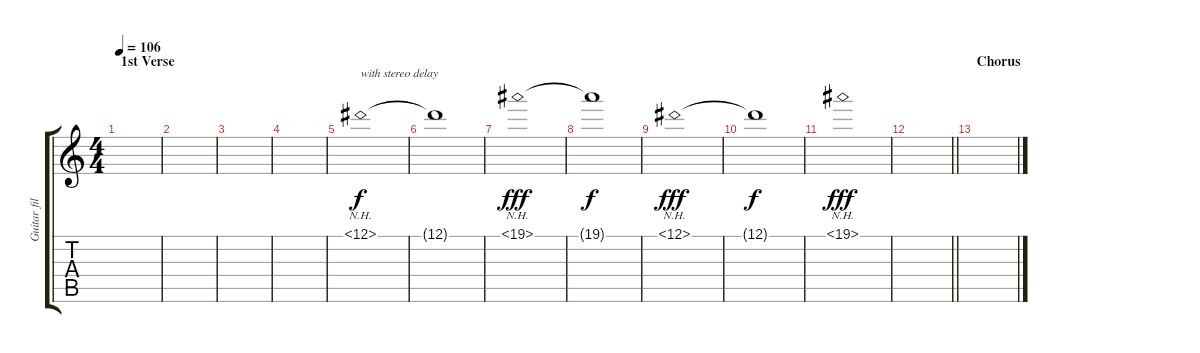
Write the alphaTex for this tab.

\track ("Guitar fills" "Guitar fil") {instrument electricguitarjazz}
\staff {score tabs}
\tuning (Eb4 Bb3 Gb3 Db3 Ab2 Eb2) {hide}
\ts (4 4)
\section ("" "1st Verse")
\tempo 106
\clef g2
\ks c
|
|
|
|
12.1{nh}.1{txt "with stereo delay"} |
12.1{t}.1{dy f} |
19.1{nh}.1{dy fff} |
19.1{t}.1{dy f} |
12.1{nh}.1{dy fff} |
12.1{t}.1{dy f} |
19.1{nh}.1{dy fff} |
\barLineRight lightlight
|
\section ("" "Chorus")
